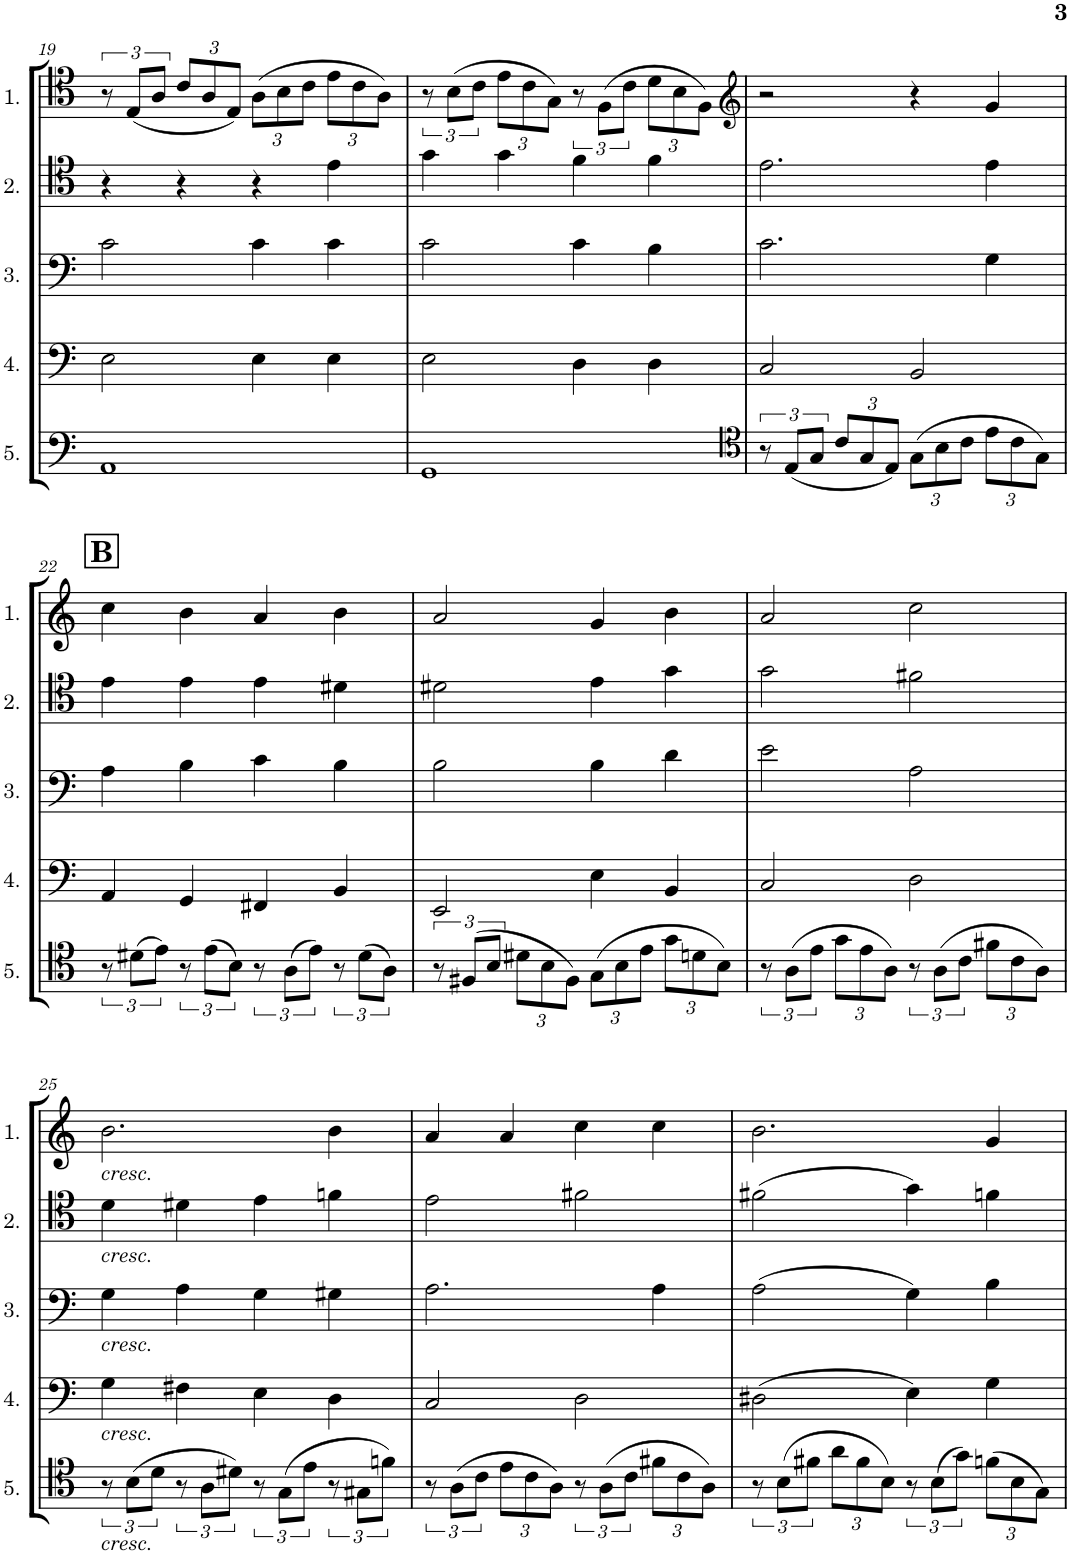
**kern	**kern	**kern	**kern	**kern
*part5	*part4	*part3	*part2	*part1
*staff5	*staff4	*staff3	*staff2	*staff1
*I"Cello 5	*I"Cello 4	*I"Cello 3	*I"Cello 2	*I"Cello 1
!!LO:PB:g=z
*clefF4	*clefF4	*clefF4	*clefC4	*clefC4
*k[]	*k[]	*k[]	*k[]	*k[]
*M4/4	*M4/4	*M4/4	*M4/4	*M4/4
*met(c)	*met(c)	*met(c)	*met(c)	*met(c)
=19	=19	=19	=19	=19
1AA	2E\	2c\	4r	12r
.	.	.	.	(12E/L
.	.	.	.	12A/J
*	*	*	*	*Xbrackettup
.	.	.	4r	12c/L
.	.	.	.	12A/
.	.	.	.	12E/J)
.	4E\	4c\	4r	(12A\L
.	.	.	.	12B\
.	.	.	.	12c\J
.	4E\	4c\	4e\	12e\L
.	.	.	.	12c\
.	.	.	.	12A\J)
=20	=20	=20	=20	=20
*	*	*	*	*brackettup
1GG	2E\	2c\	4g\	12r
.	.	.	.	(12B\L
.	.	.	.	12c\J
*	*	*	*	*Xbrackettup
.	.	.	4g\	12e\L
.	.	.	.	12c\
.	.	.	.	12G\J)
*	*	*	*	*brackettup
.	4D\	4c\	4f\	12r
.	.	.	.	(12F\L
.	.	.	.	12c\J
*	*	*	*	*Xbrackettup
.	4D\	4B\	4f\	12d\L
.	.	.	.	12B\
.	.	.	.	12F\J)
=21	=21	=21	=21	=21
*clefC4	*	*	*	*clefG2
12r	2C/	2.c\	2.e\	2r
(12E/L	.	.	.	.
12G/J	.	.	.	.
*Xbrackettup	*	*	*	*
12c/L	.	.	.	.
12G/	.	.	.	.
12E/J)	.	.	.	.
(12G\L	2BB/	.	.	4r
12B\	.	.	.	.
12c\J	.	.	.	.
12e\L	.	4G\	4e\	4g/
12c\	.	.	.	.
12G\J)	.	.	.	.
!!LO:LB:g=z
!!LO:REH:place=s1:a:B:cj:fs=14:t=B
=22	=22	=22	=22	=22
*brackettup	*	*	*	*
12r	4AA/	4A\	4e\	4cc\
(12d#X\L	.	.	.	.
12e\J)	.	.	.	.
12r	4GG/	4B\	4e\	4b\
(12e\L	.	.	.	.
12B\J)	.	.	.	.
12r	4FF#X/	4c\	4e\	4a/
(12A\L	.	.	.	.
12e\J)	.	.	.	.
12r	4BB/	4B\	4d#X\	4b\
(12d#\L	.	.	.	.
12A\J)	.	.	.	.
=23	=23	=23	=23	=23
12r	2EE/	2B\	2d#X\	2a/
(12F#X/L	.	.	.	.
12B/J	.	.	.	.
*Xbrackettup	*	*	*	*
12d#X\L	.	.	.	.
12B\	.	.	.	.
12F#\J)	.	.	.	.
(12G\L	4E\	4B\	4e\	4g/
12B\	.	.	.	.
12e\J	.	.	.	.
12g\L	4BB/	4d\	4g\	4b\
12dn\	.	.	.	.
12B\J)	.	.	.	.
=24	=24	=24	=24	=24
*brackettup	*	*	*	*
12r	2C/	2e\	2g\	2a/
(12A\L	.	.	.	.
12e\J	.	.	.	.
*Xbrackettup	*	*	*	*
12g\L	.	.	.	.
12e\	.	.	.	.
12A\J)	.	.	.	.
*brackettup	*	*	*	*
12r	2D\	2A\	2f#X\	2cc\
(12A\L	.	.	.	.
12c\J	.	.	.	.
*Xbrackettup	*	*	*	*
12f#X\L	.	.	.	.
12c\	.	.	.	.
12A\J)	.	.	.	.
!!LO:LB:g=z
=25	=25	=25	=25	=25
*brackettup	*	*	*	*
!	!	!	!	!LO:TX:b:i:t=cresc.
!	!	!	!LO:TX:b:i:t=cresc.	!
!	!	!LO:TX:b:i:t=cresc.	!	!
!	!LO:TX:b:i:t=cresc.	!	!	!
!LO:TX:b:i:t=cresc.	!	!	!	!
12r	4G\	4G\	4d\	2.b\
(12B\L	.	.	.	.
12d\J	.	.	.	.
12r	4F#X\	4A\	4d#X\	.
12A\L	.	.	.	.
12d#X\J)	.	.	.	.
12r	4E\	4G\	4e\	.
(12G\L	.	.	.	.
12e\J	.	.	.	.
12r	4D\	4G#X\	4fn\	4b\
12G#X\L	.	.	.	.
12fn\J)	.	.	.	.
=26	=26	=26	=26	=26
12r	2C/	2.A\	2e\	4a/
(12A\L	.	.	.	.
12c\J	.	.	.	.
*Xbrackettup	*	*	*	*
12e\L	.	.	.	4a/
12c\	.	.	.	.
12A\J)	.	.	.	.
*brackettup	*	*	*	*
12r	2D\	.	2f#X\	4cc\
(12A\L	.	.	.	.
12c\J	.	.	.	.
*Xbrackettup	*	*	*	*
12f#X\L	.	4A\	.	4cc\
12c\	.	.	.	.
12A\J)	.	.	.	.
=27	=27	=27	=27	=27
*brackettup	*	*	*	*
12r	(2D#X\	(2A\	(2f#X\	2.b\
(12B\L	.	.	.	.
12f#X\J	.	.	.	.
*Xbrackettup	*	*	*	*
12a\L	.	.	.	.
12f#\	.	.	.	.
12B\J)	.	.	.	.
*brackettup	*	*	*	*
12r	4E\)	4G\)	4g\)	.
(12B\L	.	.	.	.
12g\J)	.	.	.	.
*Xbrackettup	*	*	*	*
(12fn\L	4G\	4B\	4fn\	4g/
12B\	.	.	.	.
12G\J)	.	.	.	.
=	=	=	=	=
*-	*-	*-	*-	*-
